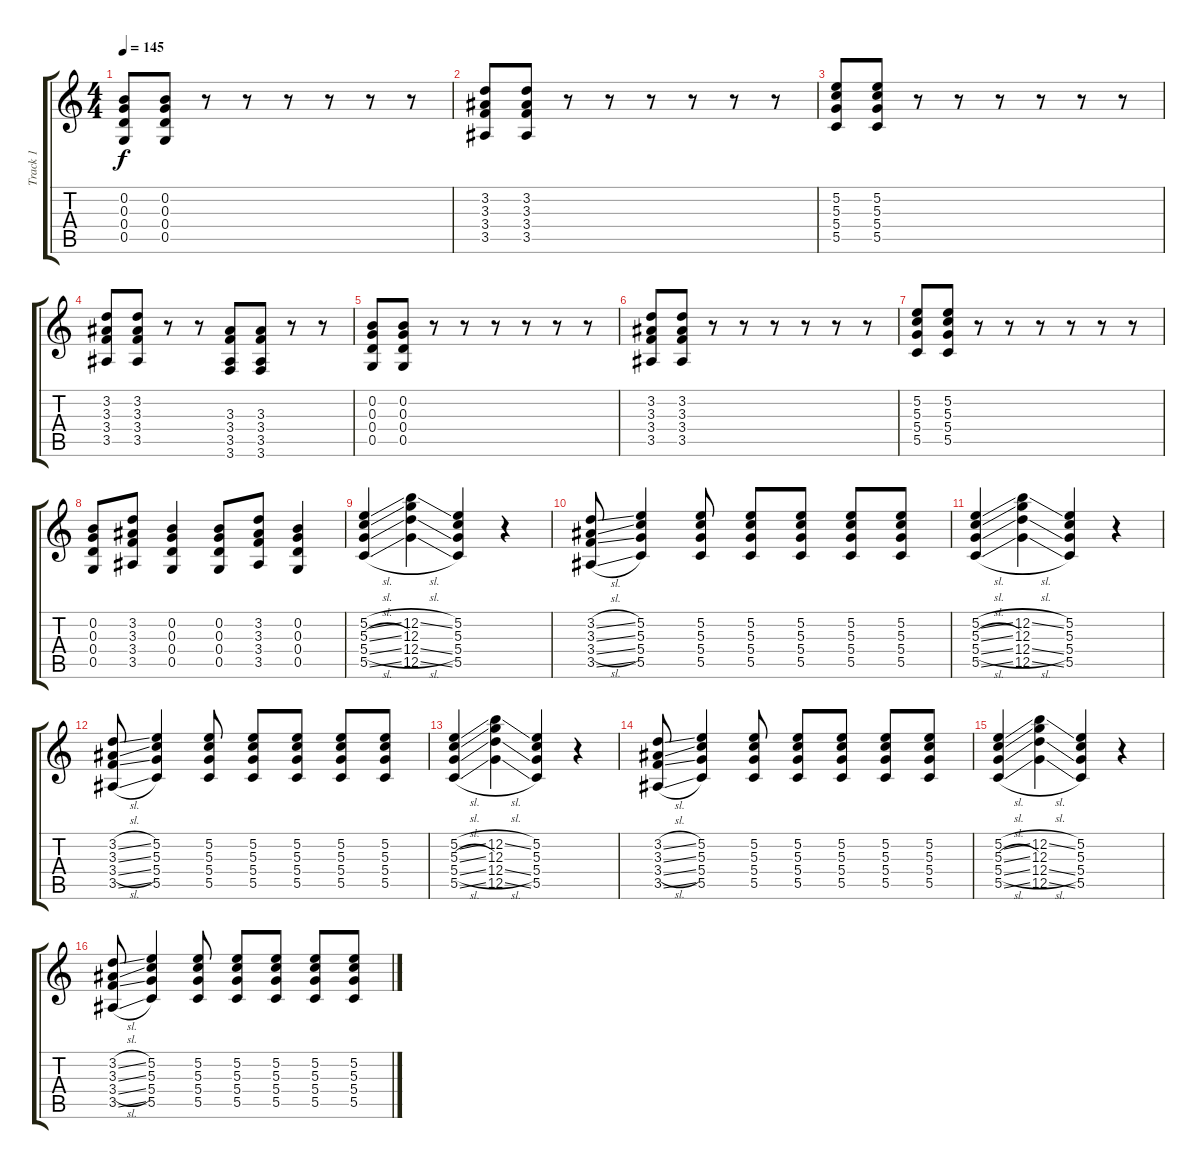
\track ("Track 1" "Track 1") {instrument acousticguitarsteel}
\staff {score tabs}
\tuning (D4 B3 G3 D3 G2 D2) {hide}
\ts (4 4)
\tempo 145
\clef g2
\ks c
(0.2 0.3 0.4 0.5).8{dy f} (0.2 0.3 0.4 0.5).8 r.8 r.8 r.8 r.8 r.8 r.8 |
(3.2 3.3 3.4 3.5).8 (3.2 3.3 3.4 3.5).8 r.8 r.8 r.8 r.8 r.8 r.8 |
(5.2 5.3 5.4 5.5).8 (5.2 5.3 5.4 5.5).8 r.8 r.8 r.8 r.8 r.8 r.8 |
(3.2 3.3 3.4 3.5).8 (3.2 3.3 3.4 3.5).8 r.8 r.8 (3.3 3.4 3.5 3.6).8 (3.3 3.4 3.5 3.6).8 r.8 r.8 |
(0.2 0.3 0.4 0.5).8 (0.2 0.3 0.4 0.5).8 r.8 r.8 r.8 r.8 r.8 r.8 |
(3.2 3.3 3.4 3.5).8 (3.2 3.3 3.4 3.5).8 r.8 r.8 r.8 r.8 r.8 r.8 |
(5.2 5.3 5.4 5.5).8 (5.2 5.3 5.4 5.5).8 r.8 r.8 r.8 r.8 r.8 r.8 |
(0.2 0.3 0.4 0.5).8 (3.2 3.3 3.4 3.5).8 (0.2 0.3 0.4 0.5).4 (0.2 0.3 0.4 0.5).8 (3.2 3.3 3.4 3.5).8 (0.2 0.3 0.4 0.5).4 |
(5.2{sl} 5.3{sl} 5.4{sl} 5.5{sl}).4 (12.2{sl} 12.3 12.4{sl} 12.5{sl}).4 (5.2 5.3 5.4 5.5).4 r.4 |
(3.2{sl} 3.3{sl} 3.4{sl} 3.5{sl}).8 (5.2 5.3 5.4 5.5).4 (5.2 5.3 5.4 5.5).8 (5.2 5.3 5.4 5.5).8 (5.2 5.3 5.4 5.5).8 (5.2 5.3 5.4 5.5).8 (5.2 5.3 5.4 5.5).8 |
(5.2{sl} 5.3{sl} 5.4{sl} 5.5{sl}).4 (12.2{sl} 12.3 12.4{sl} 12.5{sl}).4 (5.2 5.3 5.4 5.5).4 r.4 |
(3.2{sl} 3.3{sl} 3.4{sl} 3.5{sl}).8 (5.2 5.3 5.4 5.5).4 (5.2 5.3 5.4 5.5).8 (5.2 5.3 5.4 5.5).8 (5.2 5.3 5.4 5.5).8 (5.2 5.3 5.4 5.5).8 (5.2 5.3 5.4 5.5).8 |
(5.2{sl} 5.3{sl} 5.4{sl} 5.5{sl}).4 (12.2{sl} 12.3 12.4{sl} 12.5{sl}).4 (5.2 5.3 5.4 5.5).4 r.4 |
(3.2{sl} 3.3{sl} 3.4{sl} 3.5{sl}).8 (5.2 5.3 5.4 5.5).4 (5.2 5.3 5.4 5.5).8 (5.2 5.3 5.4 5.5).8 (5.2 5.3 5.4 5.5).8 (5.2 5.3 5.4 5.5).8 (5.2 5.3 5.4 5.5).8 |
(5.2{sl} 5.3{sl} 5.4{sl} 5.5{sl}).4 (12.2{sl} 12.3 12.4{sl} 12.5{sl}).4 (5.2 5.3 5.4 5.5).4 r.4 |
(3.2{sl} 3.3{sl} 3.4{sl} 3.5{sl}).8 (5.2 5.3 5.4 5.5).4 (5.2 5.3 5.4 5.5).8 (5.2 5.3 5.4 5.5).8 (5.2 5.3 5.4 5.5).8 (5.2 5.3 5.4 5.5).8 (5.2 5.3 5.4 5.5).8
